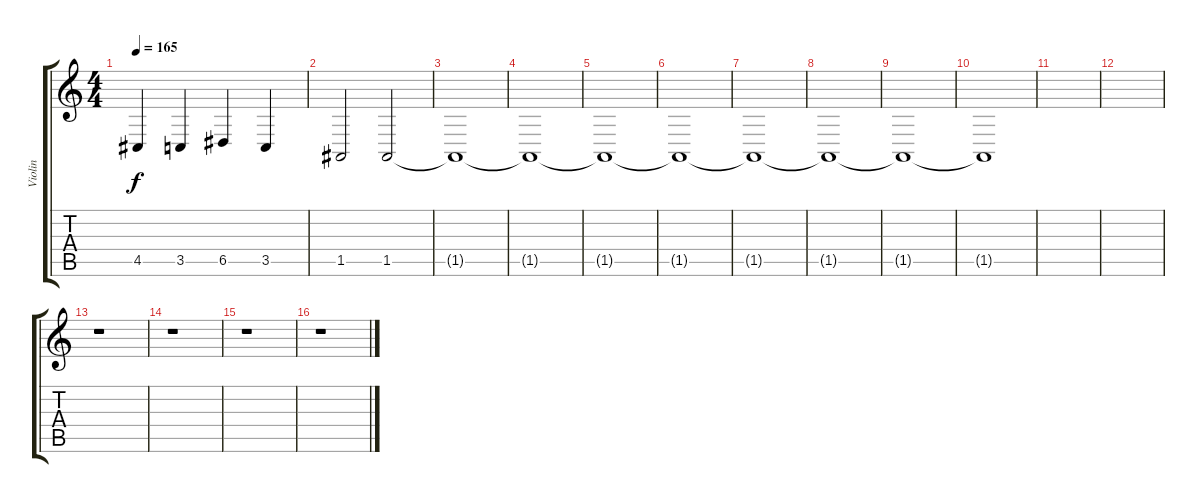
\track ("Violin" "Violin") {instrument violin}
\staff {score tabs}
\tuning (E4 B3 G3 D3 A2 E2) {hide}
\ts (4 4)
\tempo 165
\clef g2
\ks c
4.5.4{dy f} 3.5.4 6.5.4 3.5.4 |
1.5.2 1.5.2 |
1.5{t}.1 |
1.5{t}.1 |
1.5{t}.1 |
1.5{t}.1 |
1.5{t}.1 |
1.5{t}.1 |
1.5{t}.1 |
1.5{t}.1 |
|
|
r.1 |
r.1 |
r.1 |
r.1
